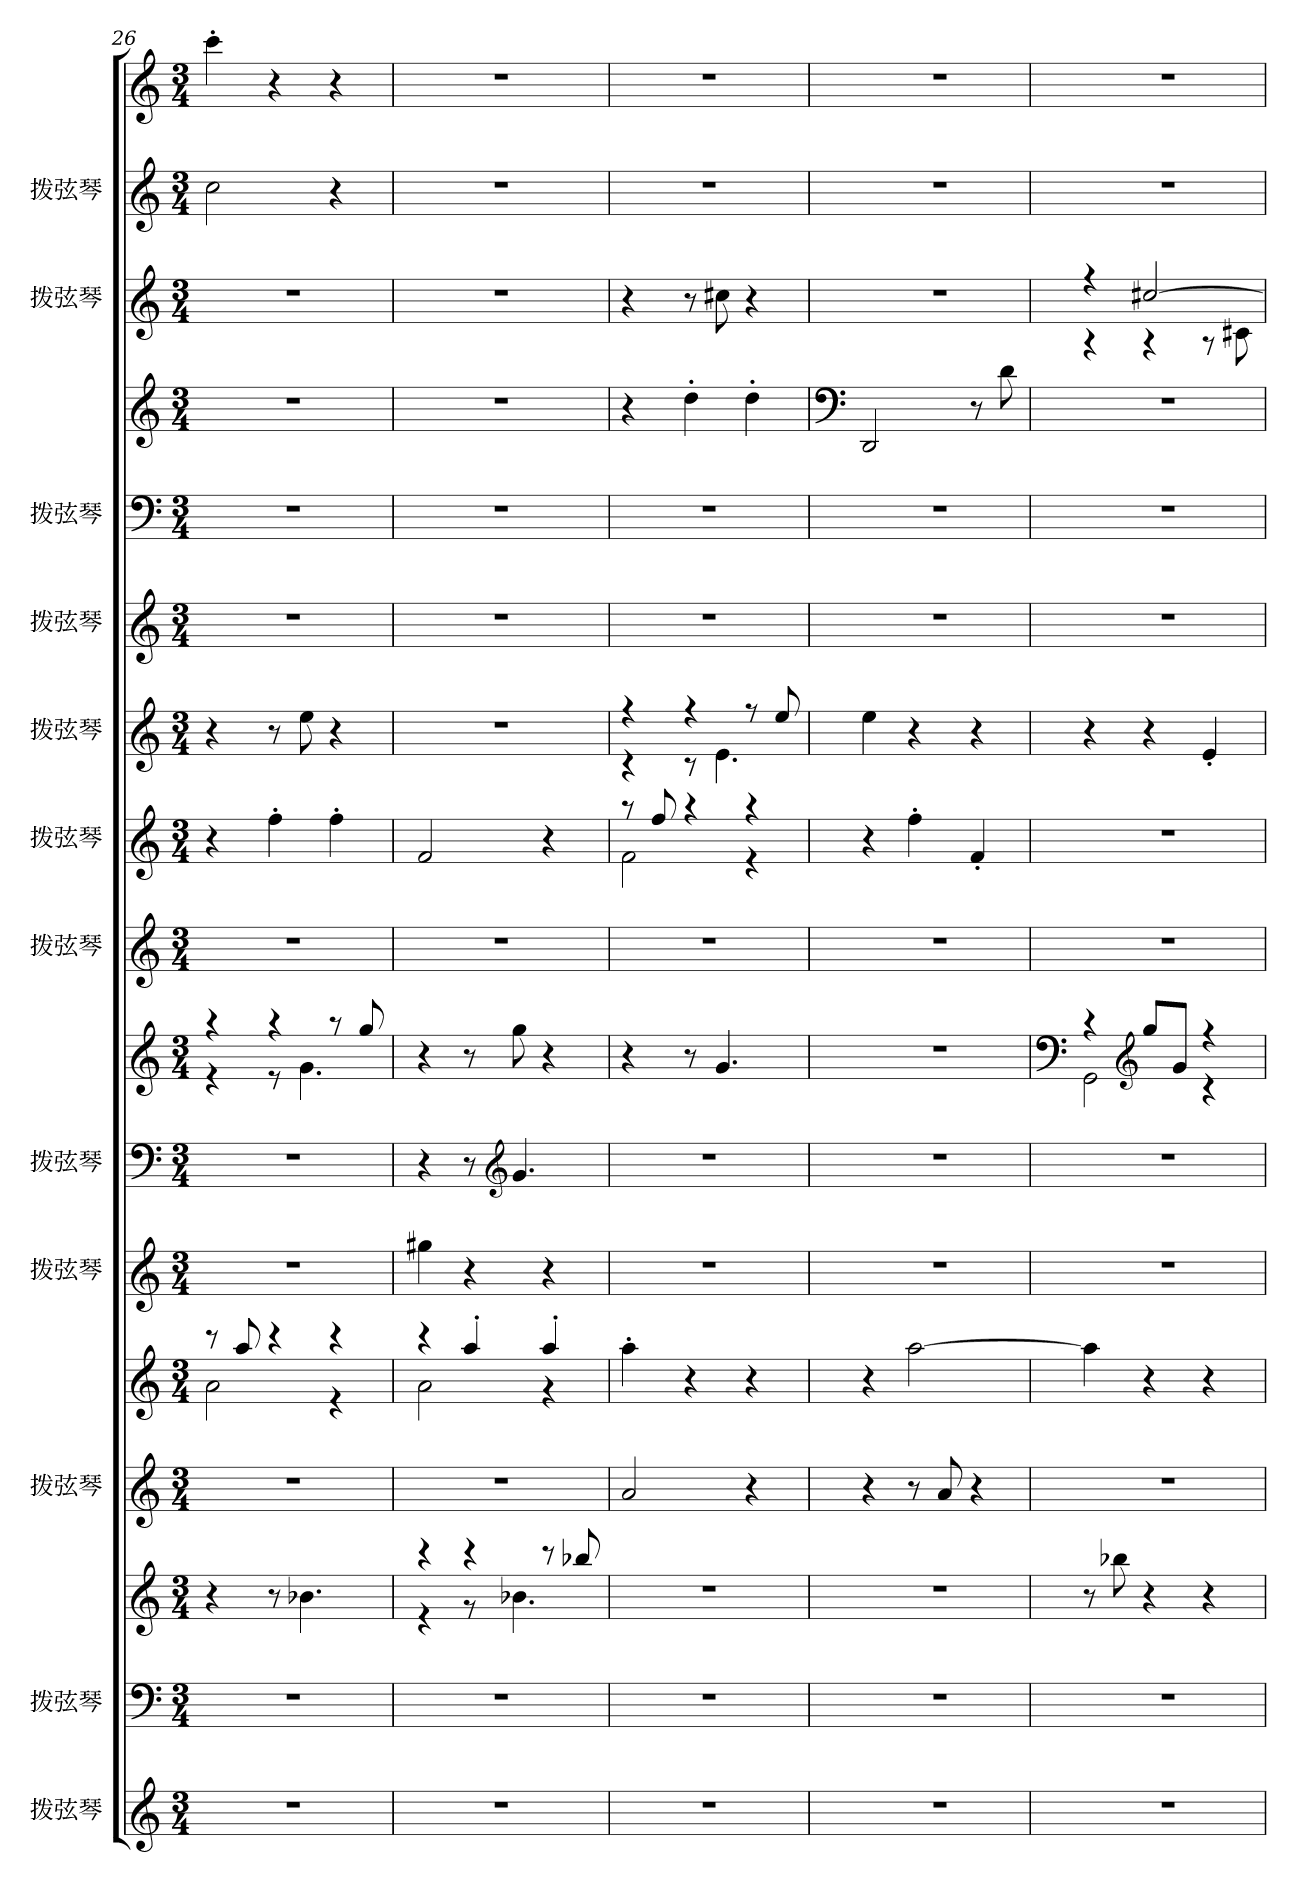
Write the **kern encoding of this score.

**kern	**kern	**kern	**kern	**kern	**kern	**kern	**kern	**kern	**kern	**kern	**kern	**kern	**kern	**kern	**kern	**kern
*part12	*part11	*part11	*part10	*part10	*part9	*part8	*part8	*part7	*part6	*part5	*part4	*part3	*part3	*part2	*part1	*part1
*staff17	*staff16	*staff15	*staff14	*staff13	*staff12	*staff11	*staff10	*staff9	*staff8	*staff7	*staff6	*staff5	*staff4	*staff3	*staff2	*staff1
*I"拨弦琴	*I"拨弦琴	*	*I"拨弦琴	*	*I"拨弦琴	*I"拨弦琴	*	*I"拨弦琴	*I"拨弦琴	*I"拨弦琴	*I"拨弦琴	*I"拨弦琴	*	*I"拨弦琴	*I"拨弦琴	*
*clefG2	*clefF4	*clefG2	*clefG2	*clefG2	*clefG2	*clefF4	*clefG2	*clefG2	*clefG2	*clefG2	*clefG2	*clefF4	*clefG2	*clefG2	*clefG2	*clefG2
*k[]	*k[]	*k[]	*k[]	*k[]	*k[]	*k[]	*k[]	*k[]	*k[]	*k[]	*k[]	*k[]	*k[]	*k[]	*k[]	*k[]
*M3/4	*M3/4	*M3/4	*M3/4	*M3/4	*M3/4	*M3/4	*M3/4	*M3/4	*M3/4	*M3/4	*M3/4	*M3/4	*M3/4	*M3/4	*M3/4	*M3/4
=26	=26	=26	=26	=26	=26	=26	=26	=26	=26	=26	=26	=26	=26	=26	=26	=26
*	*	*	*	*^	*	*	*^	*	*	*	*	*	*	*	*	*
2.r	2.r	4r	2.r	8r	2a\	2.r	2.r	4r	4r	2.r	4r	4r	2.r	2.r	2.r	2.r	2cc\	4ccc'\
.	.	.	.	8aa/	.	.	.	.	.	.	.	.	.	.	.	.	.	.
.	.	8r	.	4r	.	.	.	4r	8r	.	4ff'\	8r	.	.	.	.	.	4r
.	.	4.b-X\	.	.	.	.	.	.	4.g\	.	.	8ee\	.	.	.	.	.	.
.	.	.	.	4r	4r	.	.	8r	.	.	4ff'\	4r	.	.	.	.	4r	4r
.	.	.	.	.	.	.	.	8gg/	.	.	.	.	.	.	.	.	.	.
*	*	*	*	*	*	*	*	*v	*v	*	*	*	*	*	*	*	*	*
=27	=27	=27	=27	=27	=27	=27	=27	=27	=27	=27	=27	=27	=27	=27	=27	=27	=27
*	*	*^	*	*	*	*	*	*	*	*	*	*	*	*	*	*	*
2.r	2.r	4r	4r	2.r	4r	2a\	4gg#X\	4r	4r	2.r	2f/	2.r	2.r	2.r	2.r	2.r	2.r	2.r
.	.	4r	8r	.	4aa'/	.	4r	8r	8r	.	.	.	.	.	.	.	.	.
*	*	*	*	*	*	*	*	*clefG2	*	*	*	*	*	*	*	*	*	*
.	.	.	4.b-X\	.	.	.	.	4.g/	8gg\	.	.	.	.	.	.	.	.	.
.	.	8r	.	.	4aa'/	4r	4r	.	4r	.	4r	.	.	.	.	.	.	.
.	.	8bb-X/	.	.	.	.	.	.	.	.	.	.	.	.	.	.	.	.
*	*	*v	*v	*	*v	*v	*	*	*	*	*	*	*	*	*	*	*	*
!!LO:PB:g=z
=28	=28	=28	=28	=28	=28	=28	=28	=28	=28	=28	=28	=28	=28	=28	=28	=28
*	*	*	*	*	*	*	*	*	*^	*^	*	*	*	*	*	*
2.r	2.r	2.r	2a/	4aa'\	2.r	2.r	4r	2.r	8r	2f\	4r	4r	2.r	2.r	4r	4r	2.r	2.r
.	.	.	.	.	.	.	.	.	8ff/	.	.	.	.	.	.	.	.	.
.	.	.	.	4r	.	.	8r	.	4r	.	4r	8r	.	.	4dd'\	8r	.	.
.	.	.	.	.	.	.	4.g/	.	.	.	.	4.e\	.	.	.	8cc#X\	.	.
.	.	.	4r	4r	.	.	.	.	4r	4r	8r	.	.	.	4dd'\	4r	.	.
.	.	.	.	.	.	.	.	.	.	.	8ee/	.	.	.	.	.	.	.
*	*	*	*	*	*	*	*	*	*v	*v	*	*	*	*	*	*	*	*
*	*	*	*	*	*	*	*	*	*	*v	*v	*	*	*	*	*	*
=29	=29	=29	=29	=29	=29	=29	=29	=29	=29	=29	=29	=29	=29	=29	=29	=29
*	*	*	*	*	*	*	*	*	*	*	*	*	*clefF4	*	*	*
2.r	2.r	2.r	4r	4r	2.r	2.r	2.r	2.r	4r	4ee\	2.r	2.r	2DD/	2.r	2.r	2.r
.	.	.	8r	[2aa\	.	.	.	.	4ff'\	4r	.	.	.	.	.	.
.	.	.	8a/	.	.	.	.	.	.	.	.	.	.	.	.	.
.	.	.	4r	.	.	.	.	.	4f'/	4r	.	.	8r	.	.	.
.	.	.	.	.	.	.	.	.	.	.	.	.	8d\	.	.	.
=30	=30	=30	=30	=30	=30	=30	=30	=30	=30	=30	=30	=30	=30	=30	=30	=30
*	*	*	*	*	*	*	*clefF4	*	*	*	*	*	*	*	*	*
*	*	*	*	*	*	*	*^	*	*	*	*	*	*	*^	*	*
2.r	2.r	8r	2.r	4aa\]	2.r	2.r	4r	2GG\	2.r	2.r	4r	2.r	2.r	2.r	4r	4r	2.r	2.r
.	.	8bb-X\	.	.	.	.	.	.	.	.	.	.	.	.	.	.	.	.
*	*	*	*	*	*	*	*clefG2	*	*	*	*	*	*	*	*	*	*	*
.	.	4r	.	4r	.	.	8gg/L	.	.	.	4r	.	.	.	[2cc#X/	4r	.	.
.	.	.	.	.	.	.	8g/J	.	.	.	.	.	.	.	.	.	.	.
.	.	4r	.	4r	.	.	4r	4r	.	.	4e'/	.	.	.	.	8r	.	.
.	.	.	.	.	.	.	.	.	.	.	.	.	.	.	.	8c#X\	.	.
*	*	*	*	*	*	*	*v	*v	*	*	*	*	*	*	*v	*v	*	*
=	=	=	=	=	=	=	=	=	=	=	=	=	=	=	=	=
*-	*-	*-	*-	*-	*-	*-	*-	*-	*-	*-	*-	*-	*-	*-	*-	*-
